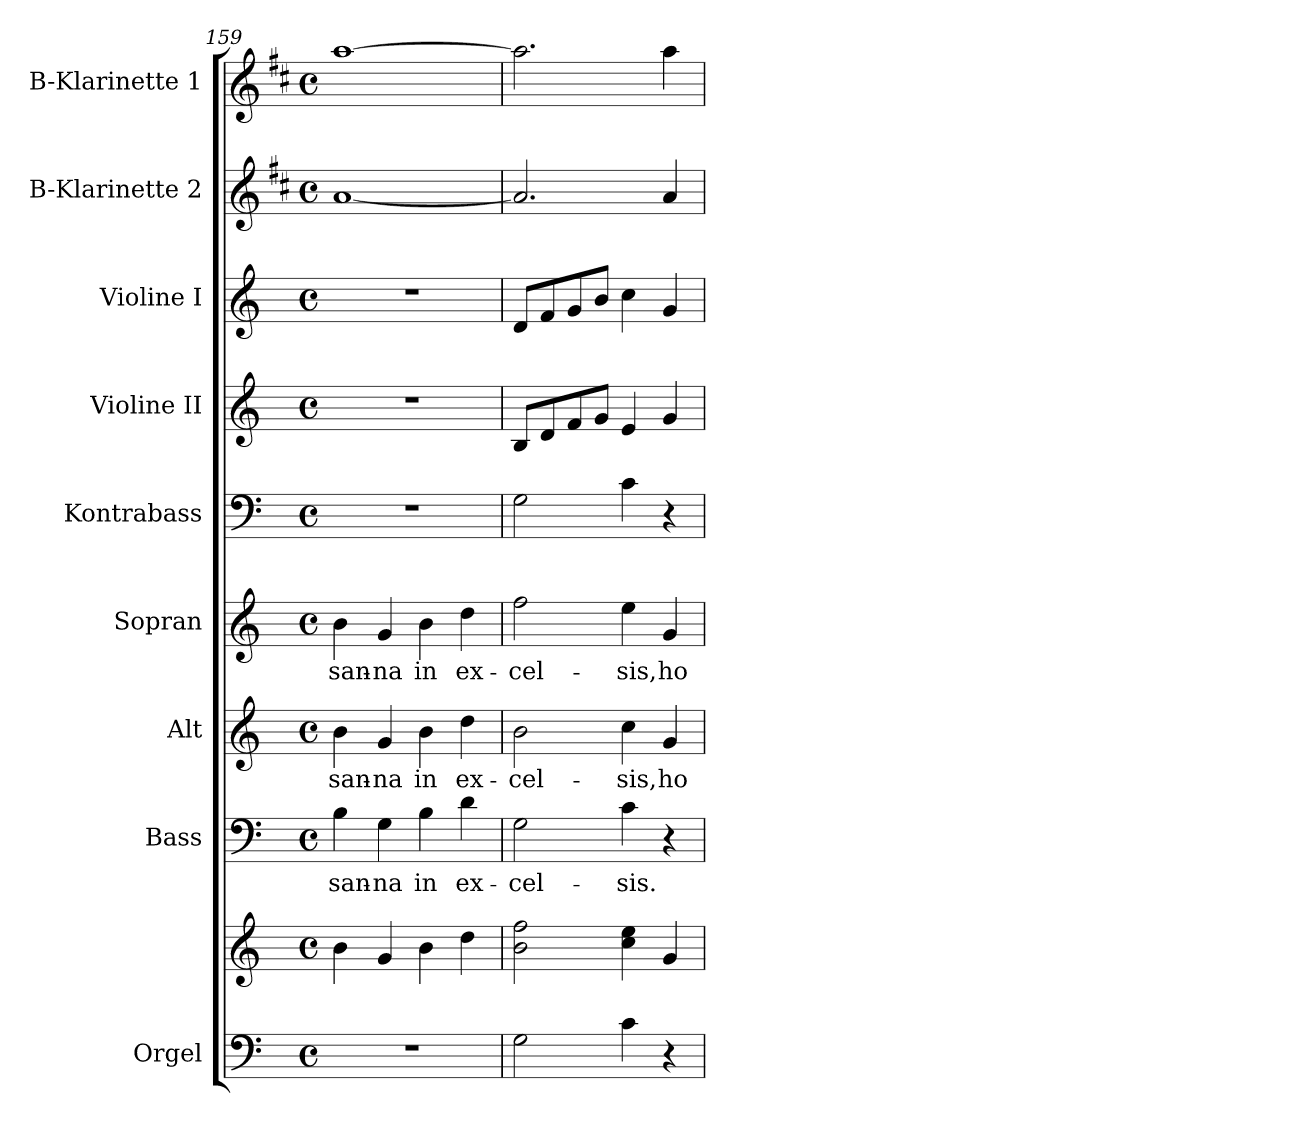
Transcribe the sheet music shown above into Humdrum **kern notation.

**kern	**kern	**kern	**text	**kern	**text	**kern	**text	**kern	**kern	**kern	**kern	**kern
*part9	*part9	*part8	*part8	*part7	*part7	*part6	*part6	*part5	*part4	*part3	*part2	*part1
*staff10	*staff9	*staff8	*staff8	*staff7	*staff7	*staff6	*staff6	*staff5	*staff4	*staff3	*staff2	*staff1
*I"Orgel	*	*I"Bass	*	*I"Alt	*	*I"Sopran	*	*I"Kontrabass	*I"Violine II	*I"Violine I	*I"B-Klarinette 2	*I"B-Klarinette 1
*I'Org.	*	*I'B.	*	*I'A.	*	*I'S.	*	*I'Kb.	*I'Vl. II	*I'Vl. I	*I'B Kl. 2	*I'B Kl. 1
*clefF4	*clefG2	*clefF4	*	*clefG2	*	*clefG2	*	*clefF4	*clefG2	*clefG2	*clefG2	*clefG2
*	*	*	*	*	*	*	*	*ITrd7c12	*	*	*ITrd1c2	*ITrd1c2
*k[]	*k[]	*k[]	*	*k[]	*	*k[]	*	*k[]	*k[]	*k[]	*k[]	*k[]
*C:	*C:	*C:	*	*C:	*	*C:	*	*C:	*C:	*C:	*C:	*C:
*M4/4	*M4/4	*M4/4	*	*M4/4	*	*M4/4	*	*M4/4	*M4/4	*M4/4	*M4/4	*M4/4
*met(c)	*met(c)	*met(c)	*	*met(c)	*	*met(c)	*	*met(c)	*met(c)	*met(c)	*met(c)	*met(c)
=159	=159	=159	=159	=159	=159	=159	=159	=159	=159	=159	=159	=159
!	!	!	!LO:LY:b	!	!LO:LY:b	!	!LO:LY:b	!	!	!	!	!
1r	4b\	4B\	-san-	4b\	-san-	4b\	-san-	1r	1r	1r	[1g	[1gg
!	!	!	!LO:LY:b	!	!LO:LY:b	!	!LO:LY:b	!	!	!	!	!
.	4g/	4G\	-na	4g/	-na	4g/	-na	.	.	.	.	.
!	!	!	!LO:LY:b	!	!LO:LY:b	!	!LO:LY:b	!	!	!	!	!
.	4b\	4B\	in	4b\	in	4b\	in	.	.	.	.	.
!	!	!	!LO:LY:b	!	!LO:LY:b	!	!LO:LY:b	!	!	!	!	!
.	4dd\	4d\	ex-	4dd\	ex-	4dd\	ex-	.	.	.	.	.
=160	=160	=160	=160	=160	=160	=160	=160	=160	=160	=160	=160	=160
!	!	!	!LO:LY:b	!	!LO:LY:b	!	!LO:LY:b	!	!	!	!	!
2G\	2b\ 2ff\	2G\	-cel-	2b\	-cel-	2ff\	-cel-	2GG\	8B/L	8d/L	2.g/]	2.gg\]
.	.	.	.	.	.	.	.	.	8d/	8f/	.	.
.	.	.	.	.	.	.	.	.	8f/	8g/	.	.
.	.	.	.	.	.	.	.	.	8g/J	8b/J	.	.
!	!	!	!LO:LY:b	!	!LO:LY:b	!	!LO:LY:b	!	!	!	!	!
4c\	4cc\ 4ee\	4c\	-sis.	4cc\	-sis,	4ee\	-sis,	4C\	4e/	4cc\	.	.
!	!	!	!	!	!LO:LY:b	!	!LO:LY:b	!	!	!	!	!
4r	4g/	4r	.	4g/	ho-	4g/	ho-	4r	4g/	4g/	4g/	4gg\
=	=	=	=	=	=	=	=	=	=	=	=	=
*-	*-	*-	*-	*-	*-	*-	*-	*-	*-	*-	*-	*-
